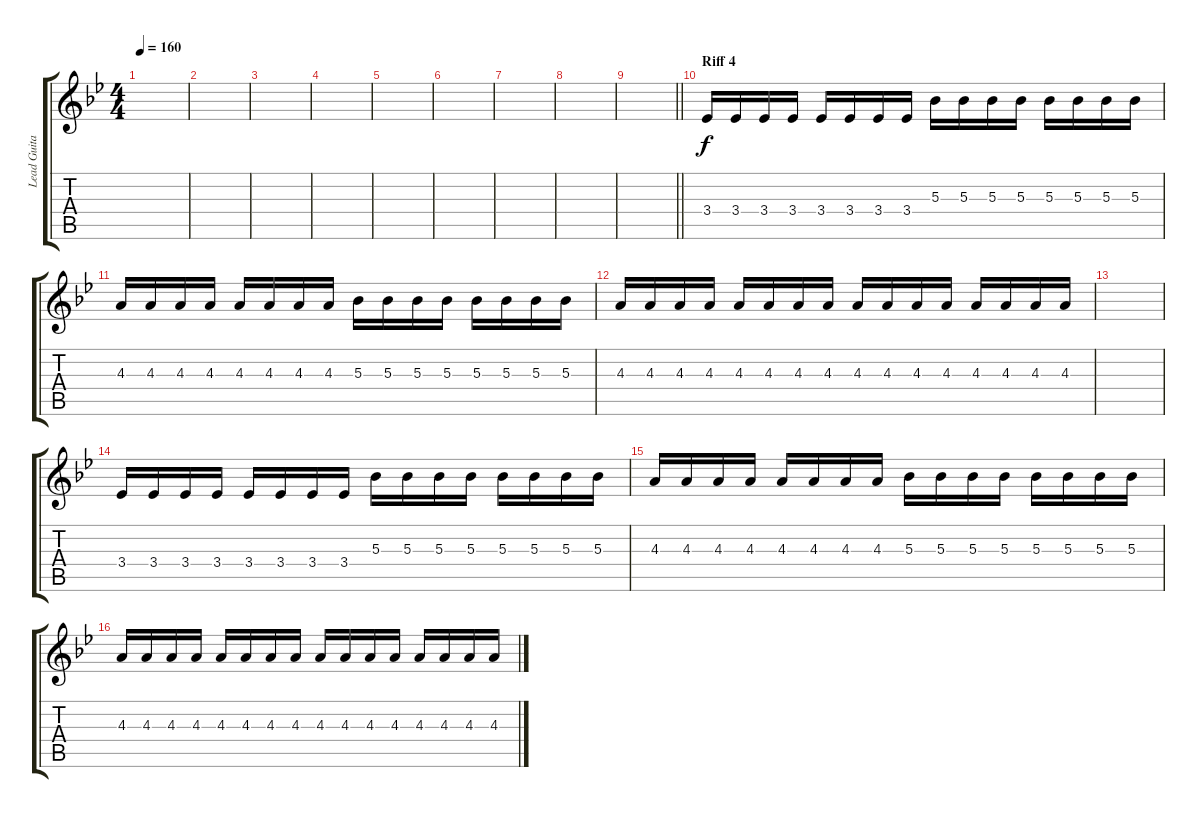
\track ("Lead Guitar" "Lead Guita") {instrument distortionguitar}
\staff {score tabs}
\tuning (D4 A3 F3 C3 G2 D2) {hide}
\ts (4 4)
\tempo 160
\clef g2
\ks bb
|
|
|
|
|
|
|
|
\barLineRight lightlight
|
\section ("" "Riff 4")
3.4.16{volume 16} 3.4.16 3.4.16 3.4.16 3.4.16 3.4.16 3.4.16 3.4.16 5.3.16 5.3.16 5.3.16 5.3.16 5.3.16 5.3.16 5.3.16 5.3.16 |
4.3.16 4.3.16 4.3.16 4.3.16 4.3.16 4.3.16 4.3.16 4.3.16 5.3.16 5.3.16 5.3.16 5.3.16 5.3.16 5.3.16 5.3.16 5.3.16 |
4.3.16 4.3.16 4.3.16 4.3.16 4.3.16 4.3.16 4.3.16 4.3.16 4.3.16 4.3.16 4.3.16 4.3.16 4.3.16 4.3.16 4.3.16 4.3.16 |
|
3.4.16 3.4.16 3.4.16 3.4.16 3.4.16 3.4.16 3.4.16 3.4.16 5.3.16 5.3.16 5.3.16 5.3.16 5.3.16 5.3.16 5.3.16 5.3.16 |
4.3.16 4.3.16 4.3.16 4.3.16 4.3.16 4.3.16 4.3.16 4.3.16 5.3.16 5.3.16 5.3.16 5.3.16 5.3.16 5.3.16 5.3.16 5.3.16 |
4.3.16 4.3.16 4.3.16 4.3.16 4.3.16 4.3.16 4.3.16 4.3.16 4.3.16 4.3.16 4.3.16 4.3.16 4.3.16 4.3.16 4.3.16 4.3.16
